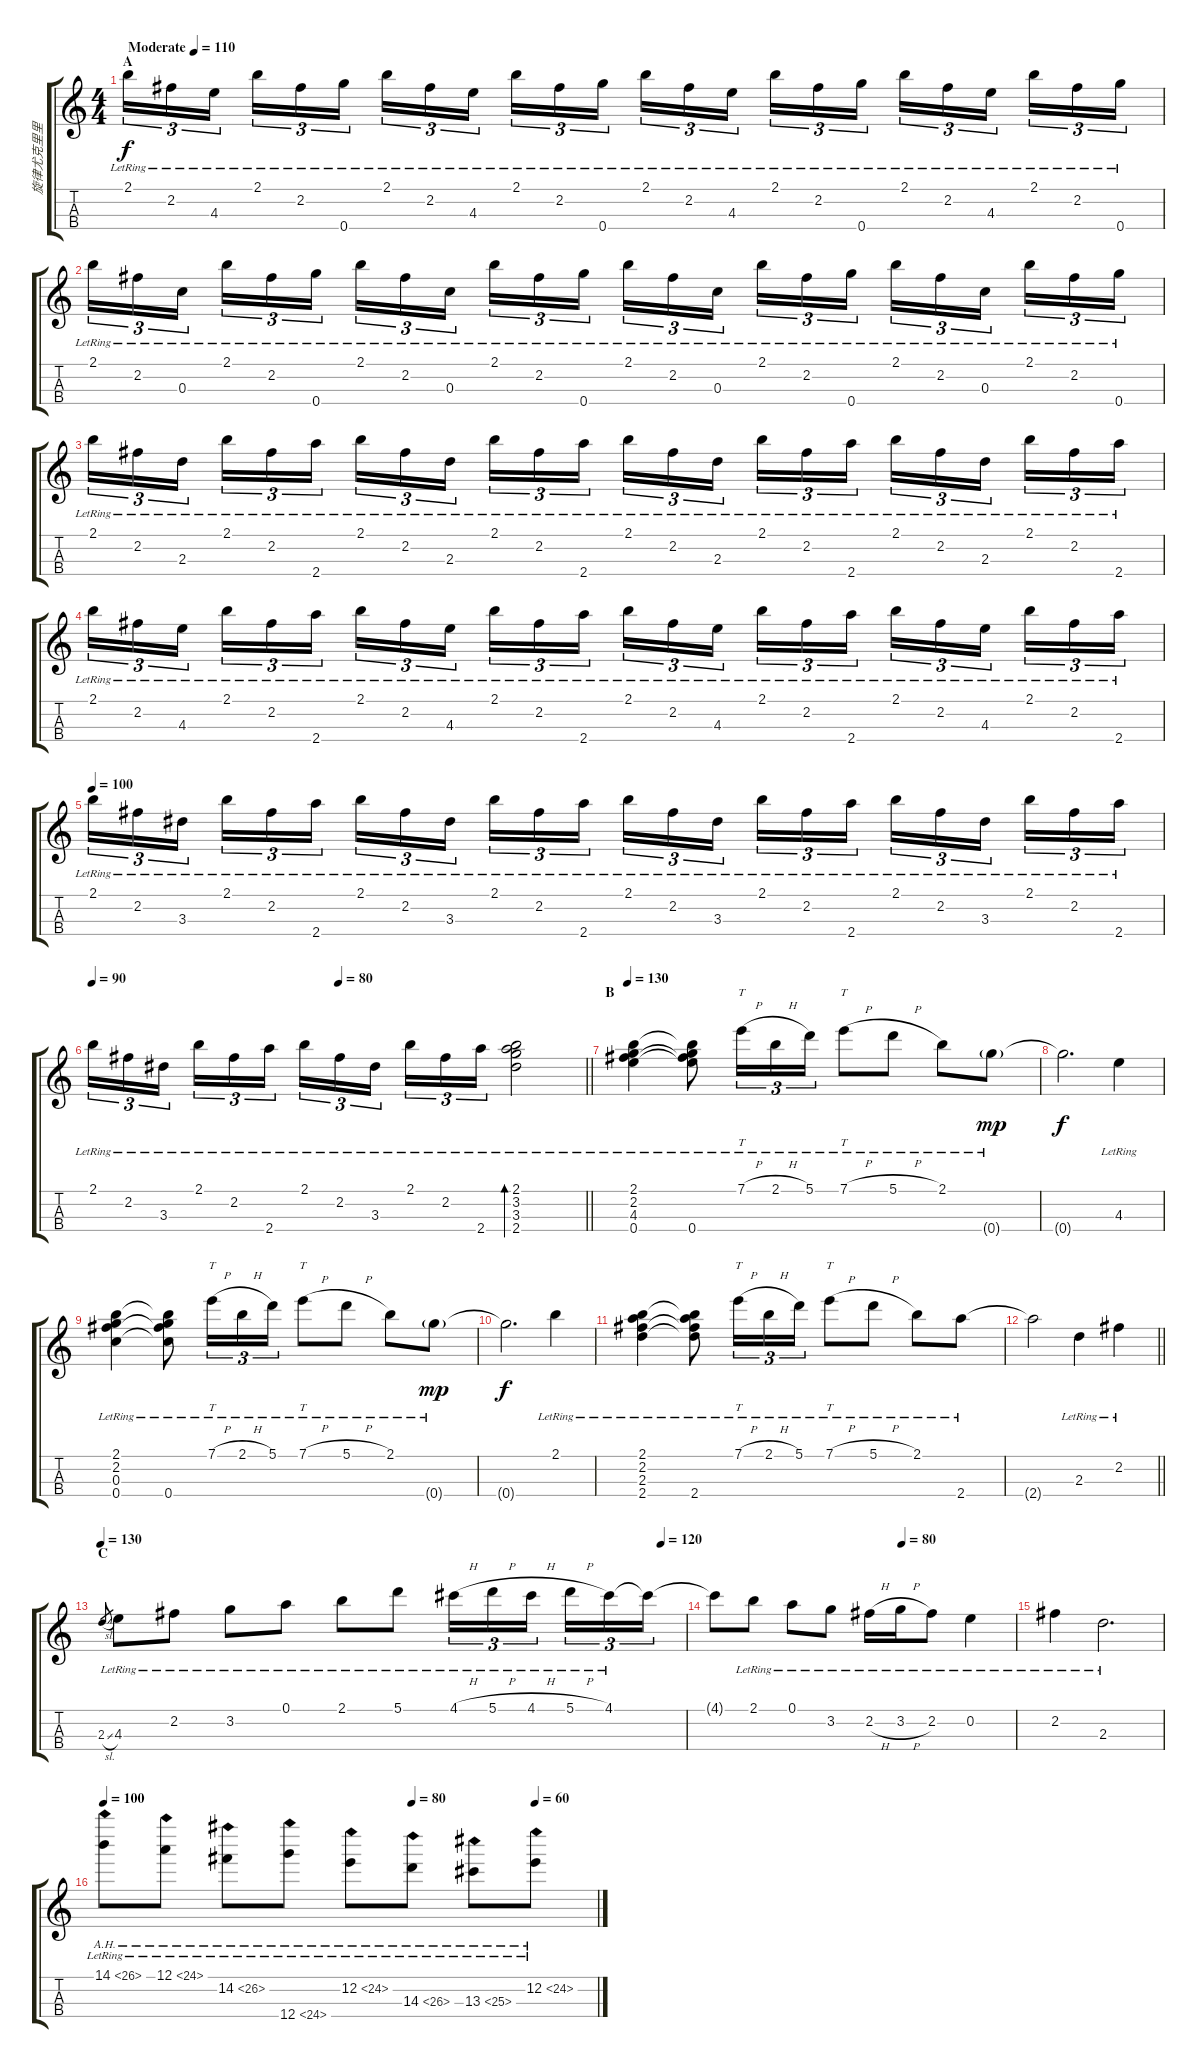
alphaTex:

\track ("旋律尤克里里" "旋律尤克里里") {instrument acousticguitarnylon}
\staff {score tabs}
\tuning (A4 E4 C4 G4) {hide}
\ts (4 4)
\section ("" "A")
\tempo (110 "Moderate")
\clef g2
\ks c
2.1{lr}.16{tu (3 2) dy f instrument acousticguitarnylon} 2.2{lr}.16{tu (3 2)} 4.3{lr}.16{tu (3 2) beam splitsecondary} 2.1{lr}.16{tu (3 2)} 2.2{lr}.16{tu (3 2)} 0.4{lr}.16{tu (3 2)} 2.1{lr}.16{tu (3 2)} 2.2{lr}.16{tu (3 2)} 4.3{lr}.16{tu (3 2) beam splitsecondary} 2.1{lr}.16{tu (3 2)} 2.2{lr}.16{tu (3 2)} 0.4{lr}.16{tu (3 2)} 2.1{lr}.16{tu (3 2)} 2.2{lr}.16{tu (3 2)} 4.3{lr}.16{tu (3 2) beam splitsecondary} 2.1{lr}.16{tu (3 2)} 2.2{lr}.16{tu (3 2)} 0.4{lr}.16{tu (3 2)} 2.1{lr}.16{tu (3 2)} 2.2{lr}.16{tu (3 2)} 4.3{lr}.16{tu (3 2) beam splitsecondary} 2.1{lr}.16{tu (3 2)} 2.2{lr}.16{tu (3 2)} 0.4{lr}.16{tu (3 2)} |
2.1{lr}.16{tu (3 2)} 2.2{lr}.16{tu (3 2)} 0.3{lr}.16{tu (3 2) beam splitsecondary} 2.1{lr}.16{tu (3 2)} 2.2{lr}.16{tu (3 2)} 0.4{lr}.16{tu (3 2)} 2.1{lr}.16{tu (3 2)} 2.2{lr}.16{tu (3 2)} 0.3{lr}.16{tu (3 2) beam splitsecondary} 2.1{lr}.16{tu (3 2)} 2.2{lr}.16{tu (3 2)} 0.4{lr}.16{tu (3 2)} 2.1{lr}.16{tu (3 2)} 2.2{lr}.16{tu (3 2)} 0.3{lr}.16{tu (3 2) beam splitsecondary} 2.1{lr}.16{tu (3 2)} 2.2{lr}.16{tu (3 2)} 0.4{lr}.16{tu (3 2)} 2.1{lr}.16{tu (3 2)} 2.2{lr}.16{tu (3 2)} 0.3{lr}.16{tu (3 2) beam splitsecondary} 2.1{lr}.16{tu (3 2)} 2.2{lr}.16{tu (3 2)} 0.4{lr}.16{tu (3 2)} |
2.1{lr}.16{tu (3 2)} 2.2{lr}.16{tu (3 2)} 2.3{lr}.16{tu (3 2) beam splitsecondary} 2.1{lr}.16{tu (3 2)} 2.2{lr}.16{tu (3 2)} 2.4{lr}.16{tu (3 2)} 2.1{lr}.16{tu (3 2)} 2.2{lr}.16{tu (3 2)} 2.3{lr}.16{tu (3 2) beam splitsecondary} 2.1{lr}.16{tu (3 2)} 2.2{lr}.16{tu (3 2)} 2.4{lr}.16{tu (3 2)} 2.1{lr}.16{tu (3 2)} 2.2{lr}.16{tu (3 2)} 2.3{lr}.16{tu (3 2) beam splitsecondary} 2.1{lr}.16{tu (3 2)} 2.2{lr}.16{tu (3 2)} 2.4{lr}.16{tu (3 2)} 2.1{lr}.16{tu (3 2)} 2.2{lr}.16{tu (3 2)} 2.3{lr}.16{tu (3 2) beam splitsecondary} 2.1{lr}.16{tu (3 2)} 2.2{lr}.16{tu (3 2)} 2.4{lr}.16{tu (3 2)} |
2.1{lr}.16{tu (3 2)} 2.2{lr}.16{tu (3 2)} 4.3{lr}.16{tu (3 2) beam splitsecondary} 2.1{lr}.16{tu (3 2)} 2.2{lr}.16{tu (3 2)} 2.4{lr}.16{tu (3 2)} 2.1{lr}.16{tu (3 2)} 2.2{lr}.16{tu (3 2)} 4.3{lr}.16{tu (3 2) beam splitsecondary} 2.1{lr}.16{tu (3 2)} 2.2{lr}.16{tu (3 2)} 2.4{lr}.16{tu (3 2)} 2.1{lr}.16{tu (3 2)} 2.2{lr}.16{tu (3 2)} 4.3{lr}.16{tu (3 2) beam splitsecondary} 2.1{lr}.16{tu (3 2)} 2.2{lr}.16{tu (3 2)} 2.4{lr}.16{tu (3 2)} 2.1{lr}.16{tu (3 2)} 2.2{lr}.16{tu (3 2)} 4.3{lr}.16{tu (3 2) beam splitsecondary} 2.1{lr}.16{tu (3 2)} 2.2{lr}.16{tu (3 2)} 2.4{lr}.16{tu (3 2)} |
\tempo 100
2.1{lr}.16{tu (3 2)} 2.2{lr}.16{tu (3 2)} 3.3{lr}.16{tu (3 2) beam splitsecondary} 2.1{lr}.16{tu (3 2)} 2.2{lr}.16{tu (3 2)} 2.4{lr}.16{tu (3 2)} 2.1{lr}.16{tu (3 2)} 2.2{lr}.16{tu (3 2)} 3.3{lr}.16{tu (3 2) beam splitsecondary} 2.1{lr}.16{tu (3 2)} 2.2{lr}.16{tu (3 2)} 2.4{lr}.16{tu (3 2)} 2.1{lr}.16{tu (3 2)} 2.2{lr}.16{tu (3 2)} 3.3{lr}.16{tu (3 2) beam splitsecondary} 2.1{lr}.16{tu (3 2)} 2.2{lr}.16{tu (3 2)} 2.4{lr}.16{tu (3 2)} 2.1{lr}.16{tu (3 2)} 2.2{lr}.16{tu (3 2)} 3.3{lr}.16{tu (3 2) beam splitsecondary} 2.1{lr}.16{tu (3 2)} 2.2{lr}.16{tu (3 2)} 2.4{lr}.16{tu (3 2)} |
\tempo 90
\tempo (80 0.5)
\barLineRight lightlight
2.1{lr}.16{tu (3 2)} 2.2{lr}.16{tu (3 2)} 3.3{lr}.16{tu (3 2) beam splitsecondary} 2.1{lr}.16{tu (3 2)} 2.2{lr}.16{tu (3 2)} 2.4{lr}.16{tu (3 2)} 2.1{lr}.16{tu (3 2)} 2.2{lr}.16{tu (3 2)} 3.3{lr}.16{tu (3 2) beam splitsecondary} 2.1{lr}.16{tu (3 2)} 2.2{lr}.16{tu (3 2)} 2.4{lr}.16{tu (3 2)} (2.1{lr} 3.2{lr} 3.3{lr} 2.4{lr}).2{bd 60} |
\section ("" "B")
\tempo 130
(2.1{lr} 2.2{lr} 4.3{lr} 0.4{lr}).4 (2.1{t} 2.2{t} 4.3{t} 0.4{lr}).8 7.1{h lr}.16{tt tu (3 2)} 2.1{h lr}.16{tu (3 2)} 5.1{lr}.16{tu (3 2)} 7.1{h lr}.8{tt} 5.1{h lr}.8 2.1{lr}.8 0.4{g lr}.8{dy mp} |
0.4{t}.2{d dy f} 4.3{lr}.4 |
(2.1{lr} 2.2{lr} 0.3{lr} 0.4{lr}).4 (2.1{t} 2.2{t} 0.3{t} 0.4{lr}).8 7.1{h lr}.16{tt tu (3 2)} 2.1{h lr}.16{tu (3 2)} 5.1{lr}.16{tu (3 2)} 7.1{h lr}.8{tt} 5.1{h lr}.8 2.1{lr}.8 0.4{g lr}.8{dy mp} |
0.4{t}.2{d dy f} 2.1{lr}.4 |
(2.1{lr} 2.2{lr} 2.3{lr} 2.4{lr}).4 (2.1{t} 2.2{t} 2.3{t} 2.4{lr}).8 7.1{h lr}.16{tt tu (3 2)} 2.1{h lr}.16{tu (3 2)} 5.1{lr}.16{tu (3 2)} 7.1{h lr}.8{tt} 5.1{h lr}.8 2.1{lr}.8 2.4{lr}.8 |
\barLineRight lightlight
2.4{t}.2 2.3{lr}.4 2.2{lr}.4 |
\section ("" "C")
\tempo 130
\tempo (120 0.9583333333333334)
2.3{sl}.8{gr} 4.3{lr}.8 2.2{lr}.8 3.2{lr}.8 0.1{lr}.8 2.1{lr}.8 5.1{lr}.8 4.1{h lr}.16{tu (3 2)} 5.1{h lr}.16{tu (3 2)} 4.1{h lr}.16{tu (3 2) beam splitsecondary} 5.1{h lr}.16{tu (3 2)} 4.1{lr}.16{tu (3 2)} 4.1{t}.16{tu (3 2)} |
\tempo (80 0.625)
4.1{t}.8 2.1{lr}.8 0.1{lr}.8 3.2{lr}.8 2.2{h lr}.16 3.2{h lr}.16 2.2{lr}.8 0.2{lr}.4 |
2.2{lr}.4 2.3{lr}.2{d} |
\tempo 100
\tempo (80 0.625)
\tempo (60 0.875)
14.1{ah 12 lr}.8 12.1{ah 12 lr}.8 14.2{ah 12 lr}.8 12.4{ah 12 lr}.8 12.2{ah 12 lr}.8 14.3{ah 12 lr}.8 13.3{ah 12 lr}.8 12.2{ah 12 lr}.8
